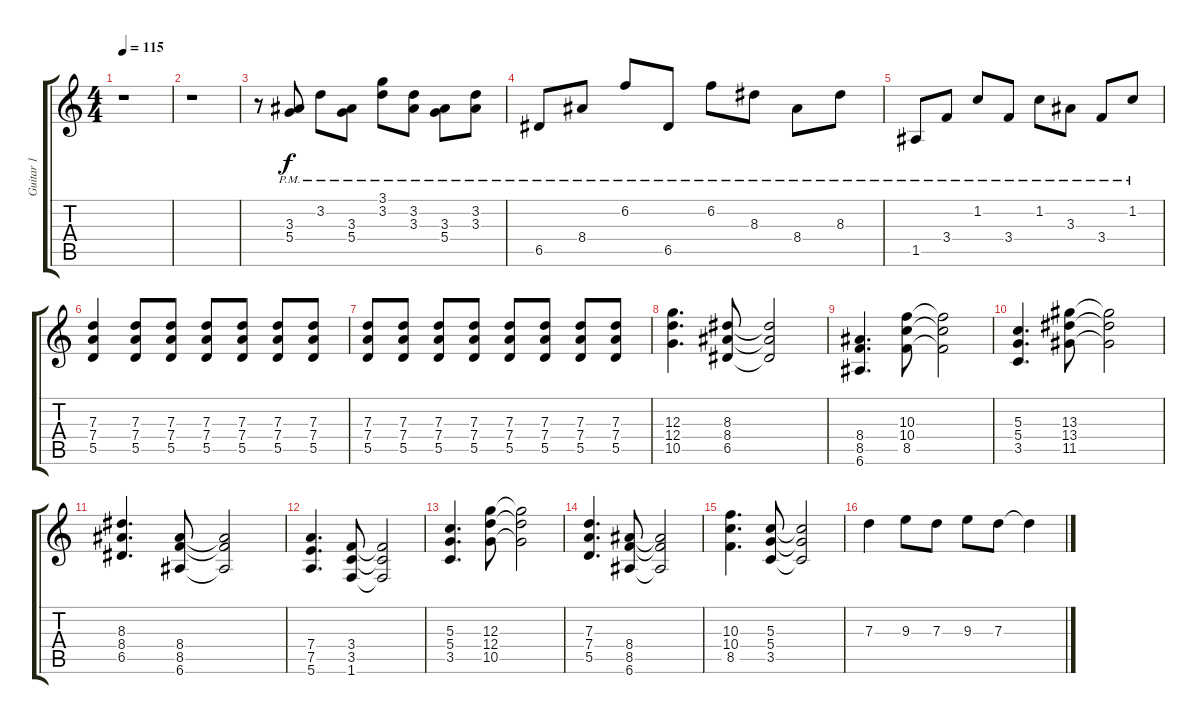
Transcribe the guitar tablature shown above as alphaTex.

\track ("Guitar 1" "Guitar 1") {instrument overdrivenguitar}
\staff {score tabs}
\tuning (E4 B3 G3 D3 A2 E2) {hide}
\ts (4 4)
\tempo 115
\clef g2
\ks c
r.1{dy f} |
r.1 |
r.8 (3.3{pm} 5.4{pm}).8 3.2{pm}.8 (3.3{pm} 5.4{pm}).8 (3.1{pm} 3.2{pm}).8 (3.2{pm} 3.3{pm}).8 (3.3{pm} 5.4{pm}).8 (3.2{pm} 3.3{pm}).8 |
6.5{pm}.8 8.4{pm}.8 6.2{pm}.8 6.5{pm}.8 6.2{pm}.8 8.3{pm}.8 8.4{pm}.8 8.3{pm}.8 |
1.5{pm}.8 3.4{pm}.8 1.2{pm}.8 3.4{pm}.8 1.2{pm}.8 3.3{pm}.8 3.4{pm}.8 1.2{pm}.8 |
(7.3 7.4 5.5).4 (7.3 7.4 5.5).8 (7.3 7.4 5.5).8 (7.3 7.4 5.5).8 (7.3 7.4 5.5).8 (7.3 7.4 5.5).8 (7.3 7.4 5.5).8 |
(7.3 7.4 5.5).8 (7.3 7.4 5.5).8 (7.3 7.4 5.5).8 (7.3 7.4 5.5).8 (7.3 7.4 5.5).8 (7.3 7.4 5.5).8 (7.3 7.4 5.5).8 (7.3 7.4 5.5).8 |
(12.3 12.4 10.5).4{d} (8.3 8.4 6.5).8 (8.3{t} 8.4{t} 6.5{t}).2 |
(8.4 8.5 6.6).4{d} (10.3 10.4 8.5).8 (10.3{t} 10.4{t} 8.5{t}).2 |
(5.3 5.4 3.5).4{d} (13.3 13.4 11.5).8 (13.3{t} 13.4{t} 11.5{t}).2 |
(8.3 8.4 6.5).4{d} (8.4 8.5 6.6).8 (8.4{t} 8.5{t} 6.6{t}).2 |
(7.4 7.5 5.6).4{d} (3.4 3.5 1.6).8 (3.4{t} 3.5{t} 1.6{t}).2 |
(5.3 5.4 3.5).4{d} (12.3 12.4 10.5).8 (12.3{t} 12.4{t} 10.5{t}).2 |
(7.3 7.4 5.5).4{d} (8.4 8.5 6.6).8 (8.4{t} 8.5{t} 6.6{t}).2 |
(10.3 10.4 8.5).4{d} (5.3 5.4 3.5).8 (5.3{t} 5.4{t} 3.5{t}).2 |
7.3.4 9.3.8 7.3.8 9.3.8 7.3.8 7.3{t}.4
